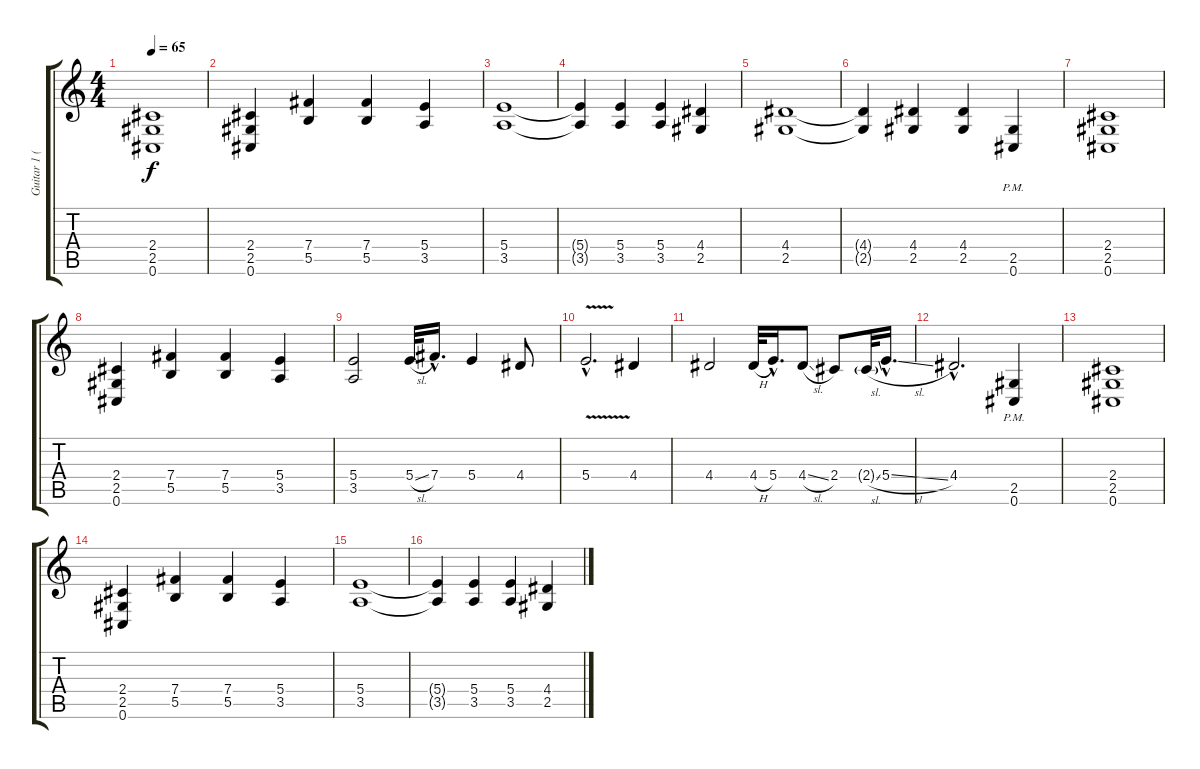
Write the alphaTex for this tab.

\track ("Guitar 1 (Distortion)" "Guitar 1 (") {instrument distortionguitar}
\staff {score tabs}
\tuning (Db4 Ab3 E3 B2 Gb2 Db2) {hide}
\ts (4 4)
\tempo 65
\clef g2
\ks c
(2.4 2.5 0.6).1{dy f} |
(2.4 2.5 0.6).4 (7.4 5.5).4 (7.4 5.5).4 (5.4 3.5).4 |
(5.4 3.5).1 |
(5.4{t} 3.5{t}).4 (5.4 3.5).4 (5.4 3.5).4 (4.4 2.5).4 |
(4.4 2.5).1 |
(4.4{t} 2.5{t}).4 (4.4 2.5).4 (4.4 2.5).4 (2.5{pm} 0.6{pm}).4 |
(2.4 2.5 0.6).1 |
(2.4 2.5 0.6).4 (7.4 5.5).4 (7.4 5.5).4 (5.4 3.5).4 |
(5.4 3.5).2 5.4{sl}.32 7.4{hac}.16{d} 5.4.4 4.4.8 |
5.4{v hac}.2{d} 4.4.4 |
4.4.2 4.4{h}.32 5.4{hac}.16{d} 4.4{sl}.8 2.4.8 2.4{sl g}.32 5.4{sl hac}.16{d} |
4.4{hac}.2{d} (2.5{pm} 0.6{pm}).4 |
(2.4 2.5 0.6).1 |
(2.4 2.5 0.6).4 (7.4 5.5).4 (7.4 5.5).4 (5.4 3.5).4 |
(5.4 3.5).1 |
(5.4{t} 3.5{t}).4 (5.4 3.5).4 (5.4 3.5).4 (4.4 2.5).4
